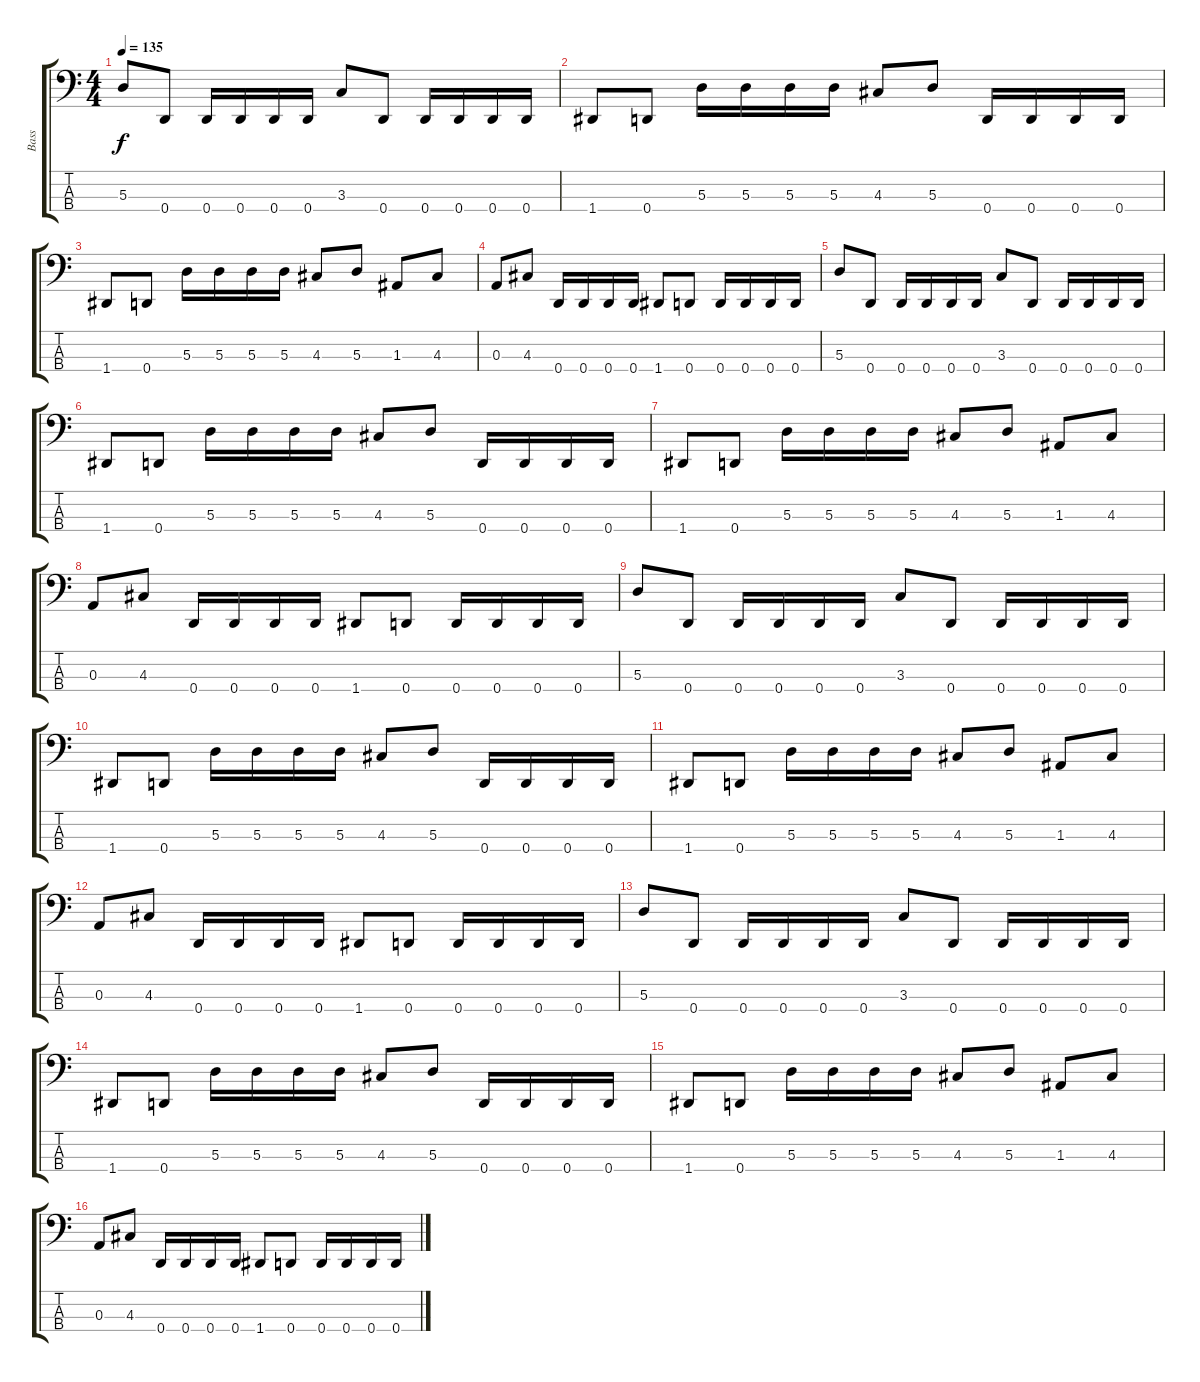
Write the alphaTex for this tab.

\track ("Bass" "Bass") {instrument electricbasspick}
\staff {score tabs}
\tuning (G2 D2 A1 D1) {hide}
\ts (4 4)
\tempo 135
\clef f4
\ks c
5.3.8{dy f} 0.4.8 0.4.16 0.4.16 0.4.16 0.4.16 3.3.8 0.4.8 0.4.16 0.4.16 0.4.16 0.4.16 |
1.4.8 0.4.8 5.3.16 5.3.16 5.3.16 5.3.16 4.3.8 5.3.8 0.4.16 0.4.16 0.4.16 0.4.16 |
1.4.8 0.4.8 5.3.16 5.3.16 5.3.16 5.3.16 4.3.8 5.3.8 1.3.8 4.3.8 |
0.3.8 4.3.8 0.4.16 0.4.16 0.4.16 0.4.16 1.4.8 0.4.8 0.4.16 0.4.16 0.4.16 0.4.16 |
5.3.8 0.4.8 0.4.16 0.4.16 0.4.16 0.4.16 3.3.8 0.4.8 0.4.16 0.4.16 0.4.16 0.4.16 |
1.4.8 0.4.8 5.3.16 5.3.16 5.3.16 5.3.16 4.3.8 5.3.8 0.4.16 0.4.16 0.4.16 0.4.16 |
1.4.8 0.4.8 5.3.16 5.3.16 5.3.16 5.3.16 4.3.8 5.3.8 1.3.8 4.3.8 |
0.3.8 4.3.8 0.4.16 0.4.16 0.4.16 0.4.16 1.4.8 0.4.8 0.4.16 0.4.16 0.4.16 0.4.16 |
5.3.8 0.4.8 0.4.16 0.4.16 0.4.16 0.4.16 3.3.8 0.4.8 0.4.16 0.4.16 0.4.16 0.4.16 |
1.4.8 0.4.8 5.3.16 5.3.16 5.3.16 5.3.16 4.3.8 5.3.8 0.4.16 0.4.16 0.4.16 0.4.16 |
1.4.8 0.4.8 5.3.16 5.3.16 5.3.16 5.3.16 4.3.8 5.3.8 1.3.8 4.3.8 |
0.3.8 4.3.8 0.4.16 0.4.16 0.4.16 0.4.16 1.4.8 0.4.8 0.4.16 0.4.16 0.4.16 0.4.16 |
5.3.8 0.4.8 0.4.16 0.4.16 0.4.16 0.4.16 3.3.8 0.4.8 0.4.16 0.4.16 0.4.16 0.4.16 |
1.4.8 0.4.8 5.3.16 5.3.16 5.3.16 5.3.16 4.3.8 5.3.8 0.4.16 0.4.16 0.4.16 0.4.16 |
1.4.8 0.4.8 5.3.16 5.3.16 5.3.16 5.3.16 4.3.8 5.3.8 1.3.8 4.3.8 |
0.3.8 4.3.8 0.4.16 0.4.16 0.4.16 0.4.16 1.4.8 0.4.8 0.4.16 0.4.16 0.4.16 0.4.16
